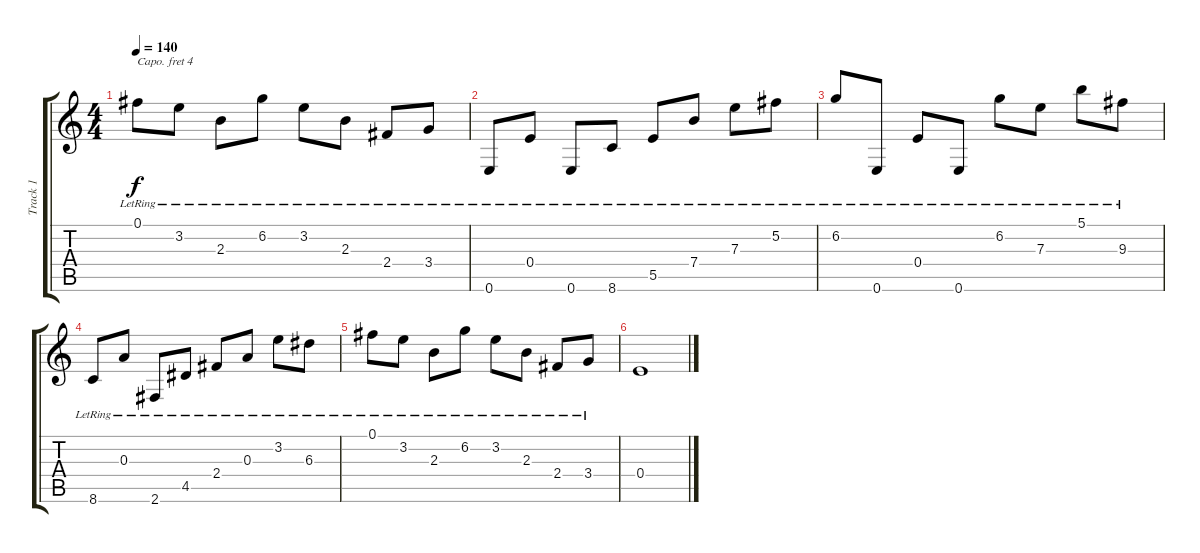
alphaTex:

\track ("Track 1" "Track 1") {instrument acousticguitarsteel}
\staff {score tabs}
\capo 4
\tuning (D4 A3 F3 C3 G2 C2) {hide}
\ts (4 4)
\tempo 140
\clef g2
\ks c
0.1{lr}.8{dy f} 3.2{lr}.8 2.3{lr}.8 6.2{lr}.8 3.2{lr}.8 2.3{lr}.8 2.4{lr}.8 3.4{lr}.8 |
0.6{lr}.8 0.4{lr}.8 0.6{lr}.8 8.6{lr}.8 5.5{lr}.8 7.4{lr}.8 7.3{lr}.8 5.2{lr}.8 |
6.2{lr}.8 0.6{lr}.8 0.4{lr}.8 0.6{lr}.8 6.2{lr}.8 7.3{lr}.8 5.1{lr}.8 9.3{lr}.8 |
8.6{lr}.8 0.3{lr}.8 2.6{lr}.8 4.5{lr}.8 2.4{lr}.8 0.3{lr}.8 3.2{lr}.8 6.3{lr}.8 |
0.1{lr}.8 3.2{lr}.8 2.3{lr}.8 6.2{lr}.8 3.2{lr}.8 2.3{lr}.8 2.4{lr}.8 3.4{lr}.8 |
0.4.1{instrument distortionguitar}
